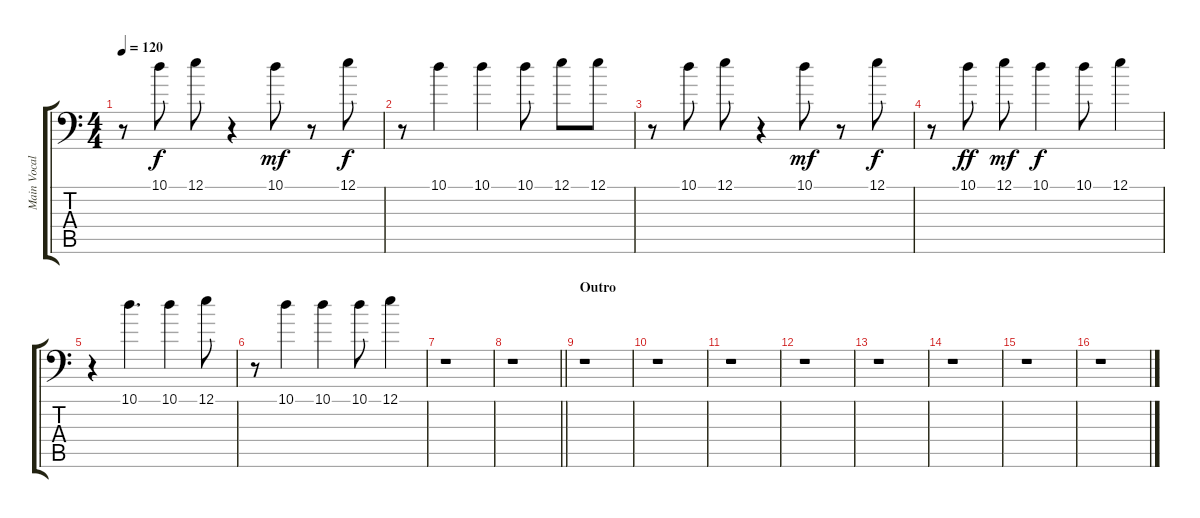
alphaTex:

\track ("Main Vocalist" "Main Vocal") {instrument acousticguitarnylon}
\staff {score tabs}
\tuning (E3 B2 G2 D2 A1 E1) {hide}
\ts (4 4)
\tempo 120
\clef f4
\ks c
r.8{dy f} 10.1.8 12.1.8 r.4 10.1.8{dy mf} r.8 12.1.8{dy f} |
r.8 10.1.4 10.1.4 10.1.8 12.1.8 12.1.8 |
r.8 10.1.8 12.1.8 r.4 10.1.8{dy mf} r.8 12.1.8{dy f} |
r.8 10.1.8{dy ff} 12.1.8{dy mf} 10.1.4{dy f} 10.1.8 12.1.4 |
r.4 10.1.4{d} 10.1.4 12.1.8 |
r.8 10.1.4 10.1.4 10.1.8 12.1.4 |
r.1 |
\barLineRight lightlight
r.1 |
\section ("" "Outro")
r.1 |
r.1 |
r.1 |
r.1 |
r.1 |
r.1 |
r.1 |
r.1
